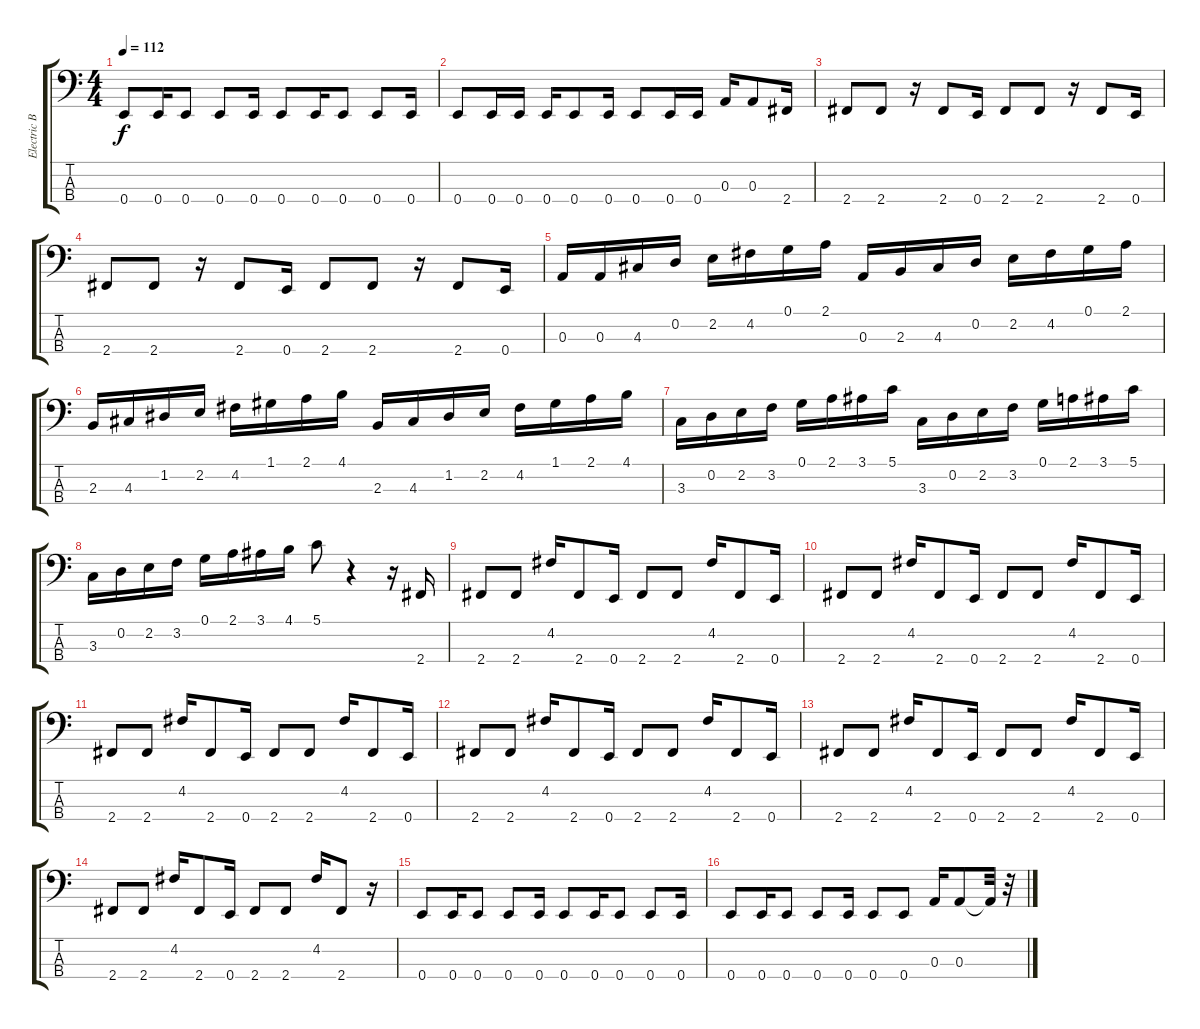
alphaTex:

\track ("Electric Bass" "Electric B") {instrument electricbasspick}
\staff {score tabs}
\tuning (G2 D2 A1 E1) {hide}
\ts (4 4)
\tempo 112
\clef f4
\ks c
0.4.8{dy f} 0.4.16 0.4.8 0.4.8 0.4.16 0.4.8 0.4.16 0.4.8 0.4.8 0.4.16 |
0.4.8 0.4.16 0.4.16 0.4.16 0.4.8 0.4.16 0.4.8 0.4.16 0.4.16 0.3.16 0.3.8 2.4.16 |
2.4.8 2.4.8 r.16 2.4.8 0.4.16 2.4.8 2.4.8 r.16 2.4.8 0.4.16 |
2.4.8 2.4.8 r.16 2.4.8 0.4.16 2.4.8 2.4.8 r.16 2.4.8 0.4.16 |
0.3.16 0.3.16 4.3.16 0.2.16 2.2.16 4.2.16 0.1.16 2.1.16 0.3.16 2.3.16 4.3.16 0.2.16 2.2.16 4.2.16 0.1.16 2.1.16 |
2.3.16 4.3.16 1.2.16 2.2.16 4.2.16 1.1.16 2.1.16 4.1.16 2.3.16 4.3.16 1.2.16 2.2.16 4.2.16 1.1.16 2.1.16 4.1.16 |
3.3.16 0.2.16 2.2.16 3.2.16 0.1.16 2.1.16 3.1.16 5.1.16 3.3.16 0.2.16 2.2.16 3.2.16 0.1.16 2.1.16 3.1.16 5.1.16 |
3.3.16 0.2.16 2.2.16 3.2.16 0.1.16 2.1.16 3.1.16 4.1.16 5.1.8 r.4 r.16 2.4.16 |
2.4.8 2.4.8 4.2.16 2.4.8 0.4.16 2.4.8 2.4.8 4.2.16 2.4.8 0.4.16 |
2.4.8 2.4.8 4.2.16 2.4.8 0.4.16 2.4.8 2.4.8 4.2.16 2.4.8 0.4.16 |
2.4.8 2.4.8 4.2.16 2.4.8 0.4.16 2.4.8 2.4.8 4.2.16 2.4.8 0.4.16 |
2.4.8 2.4.8 4.2.16 2.4.8 0.4.16 2.4.8 2.4.8 4.2.16 2.4.8 0.4.16 |
2.4.8 2.4.8 4.2.16 2.4.8 0.4.16 2.4.8 2.4.8 4.2.16 2.4.8 0.4.16 |
2.4.8 2.4.8 4.2.16 2.4.8 0.4.16 2.4.8 2.4.8 4.2.16 2.4.8 r.16 |
0.4.8 0.4.16 0.4.8 0.4.8 0.4.16 0.4.8 0.4.16 0.4.8 0.4.8 0.4.16 |
0.4.8 0.4.16 0.4.8 0.4.8 0.4.16 0.4.8 0.4.8 0.3.16 0.3.8 0.3{t}.32 r.32
